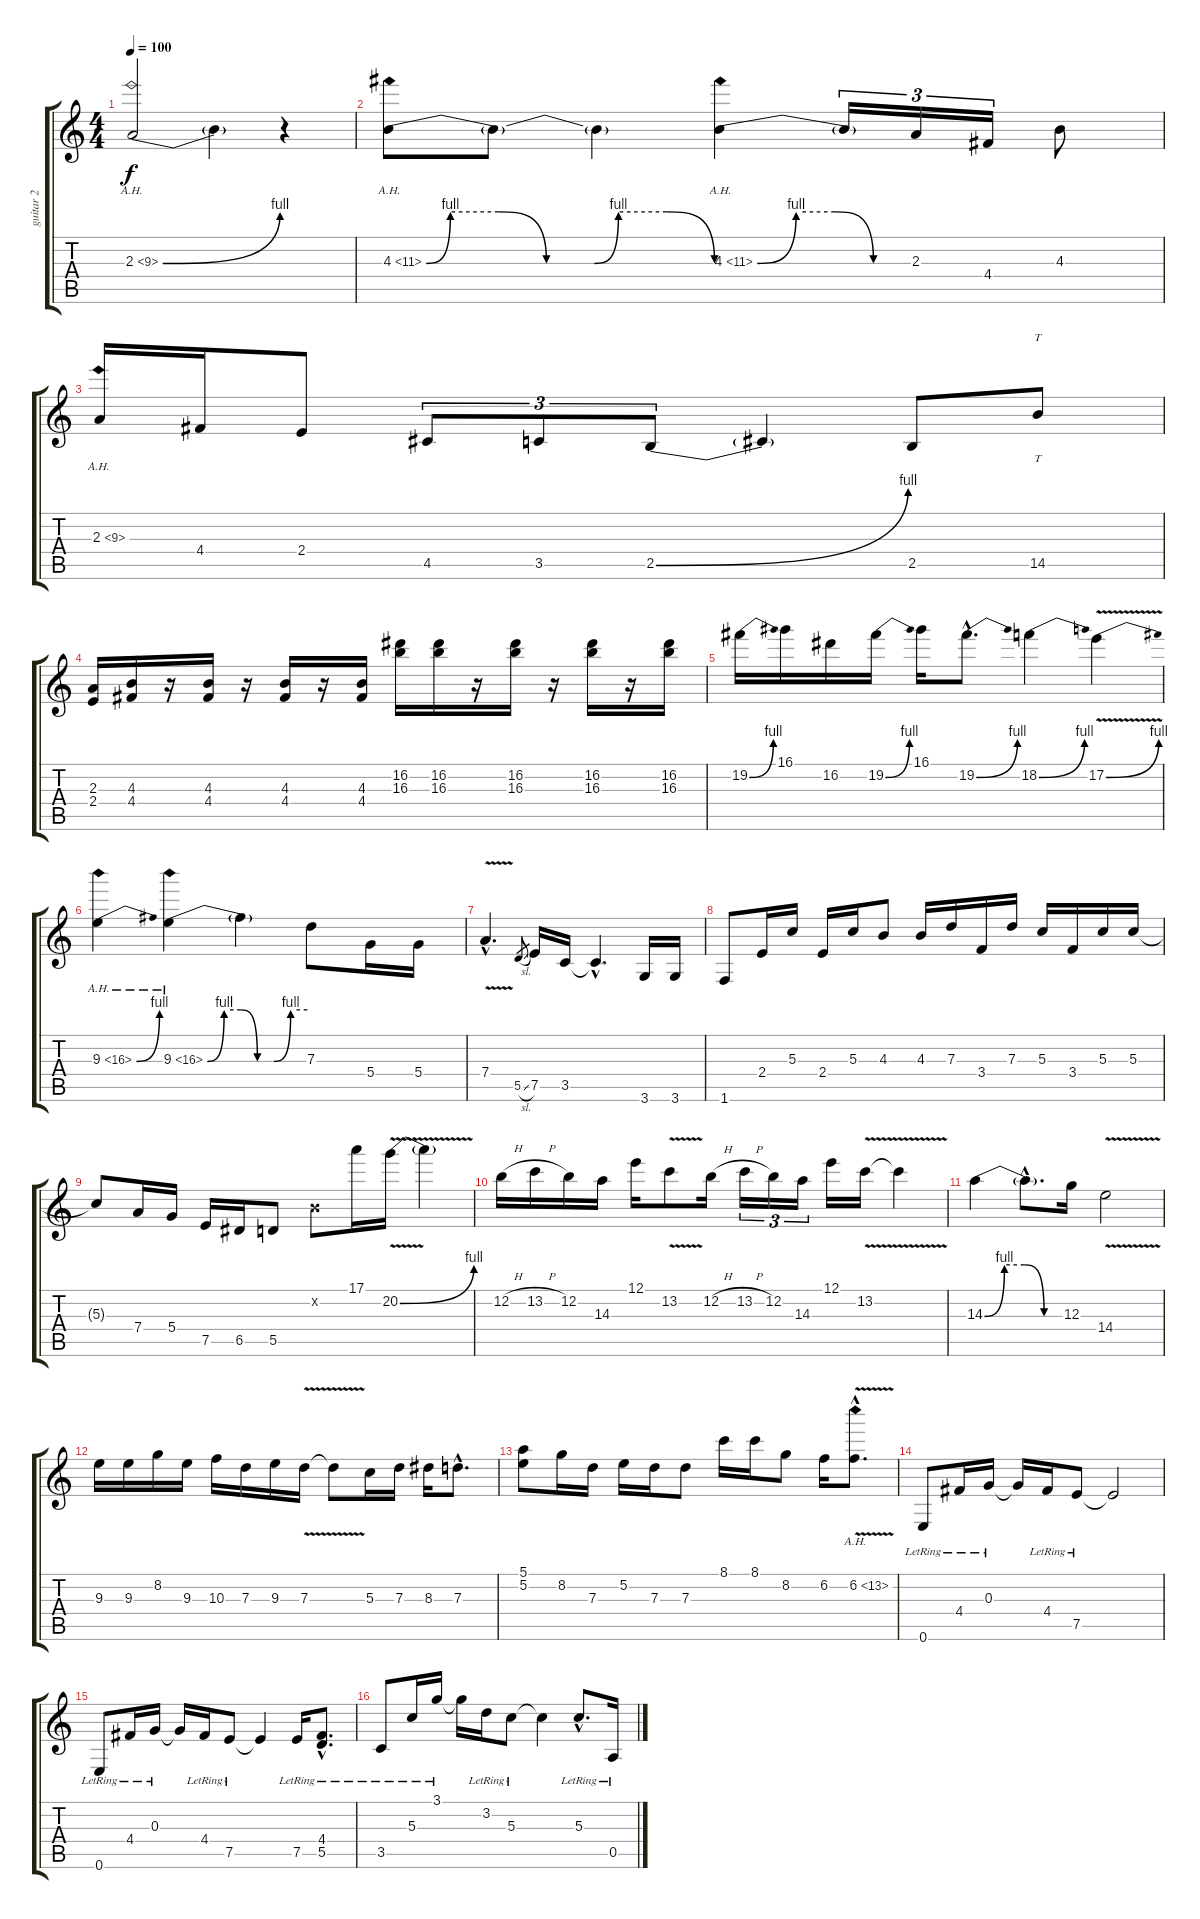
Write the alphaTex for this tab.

\track ("guitar 2" "guitar 2") {instrument acousticguitarsteel}
\staff {score tabs}
\tuning (E4 B3 G3 D3 A2 E2) {hide}
\ts (4 4)
\tempo 100
\clef g2
\ks c
2.3{be (bend 0 0 60 4) ah 7}.2{dy f} 2.3{t}.4 r.4 |
4.3{be (custom 0 0 5 4 15 4 25 0 35 0 40 4 50 4 60 0) ah 7}.8 4.3{t}.8 4.3{t}.4 4.3{be (custom 0 0 15 4 30 4 45 0 60 0) ah 7}.4 4.3{t}.16{tu (3 2)} 2.3.16{tu (3 2)} 4.4.16{tu (3 2)} 4.3.8 |
2.3{ah 7}.16 4.4.16 2.4.8 4.5.8{tu (3 2)} 3.5.8{tu (3 2)} 2.5{be (bend 0 0 60 4)}.8{tu (3 2)} 2.5{t}.4 2.5.8 14.5.8{tt} |
(2.3 2.4).16 (4.3 4.4).16 r.16 (4.3 4.4).16 r.16 (4.3 4.4).16 r.16 (4.3 4.4).16 (16.2 16.3).16 (16.2 16.3).16 r.16 (16.2 16.3).16 r.16 (16.2 16.3).16 r.16 (16.2 16.3).16 |
19.2{be (bend 0 0 60 4)}.16 16.1.16 16.2.16 19.2{be (bend 0 0 60 4)}.16 16.1.16 19.2{be (bend 0 0 60 4) hac}.8{d} 18.2{be (bend 0 0 60 4)}.4 17.2{be (bend 0 0 60 4) v}.4 |
9.3{be (bend 0 0 60 4) ah 7}.4 9.3{be (custom 0 0 10 4 20 4 30 0 40 0 50 4 60 4) ah 7}.4 9.3{t}.4 7.3.8 5.4.16 5.4.16 |
7.4{v hac}.4{d} 5.5{sl}.8{gr} 7.5.16 3.5.16 3.5{hac t}.4{d} 3.6.16 3.6.16 |
1.6.8 2.4.16 5.3.16 2.4.16 5.3.16 4.3.8 4.3.16 7.3.16 3.4.16 7.3.16 5.3.16 3.4.16 5.3.16 5.3.16 |
5.3{t}.8 7.4.16 5.4.16 7.5.16 6.5.16 5.5.8 0.2{x}.8 17.1.16 20.2{be (bend 0 0 60 4) v}.16 20.2{t}.4 |
12.2{h}.16 13.2{h}.16 12.2.16 14.3.16 12.1.16 13.2{v}.8 12.2{h}.16 13.2{h}.16{tu (3 2)} 12.2.16{tu (3 2)} 14.3.16{tu (3 2)} 12.1.16 13.2{v}.16 13.2{t}.4 |
14.3{be (custom 0 0 15 4 30 4 45 0 60 0)}.4 14.3{hac t}.8{d} 12.3.16 14.4{v}.2 |
9.3.16 9.3.16 8.2.16 9.3.16 10.3.16 7.3.16 9.3.16 7.3{v}.16 7.3{t}.8 5.3.16 7.3.16 8.3.16 7.3{hac}.8{d} |
(5.1 5.2).8 8.2.16 7.3.16 5.2.16 7.3.16 7.3.8 8.1.16 8.1.16 8.2.8 6.2.16 6.2{ah 7 v hac}.8{d} |
0.6{lr}.8{instrument acousticguitarsteel} 4.4{lr}.16 0.3{lr}.16 0.3{t}.16 4.4{lr}.16 7.5{lr}.8 7.5{t}.2 |
0.6{lr}.8 4.4{lr}.16 0.3{lr}.16 0.3{t}.16 4.4{lr}.16 7.5{lr}.8 7.5{t}.4 7.5{lr}.16 (4.4{hac lr} 5.5{hac lr}).8{d} |
3.5{lr}.8 5.3{lr}.16 3.1{lr}.16 3.1{t}.16 3.2{lr}.16 5.3{lr}.8 5.3{t}.4 5.3{hac lr}.8{d} 0.5{lr}.16
